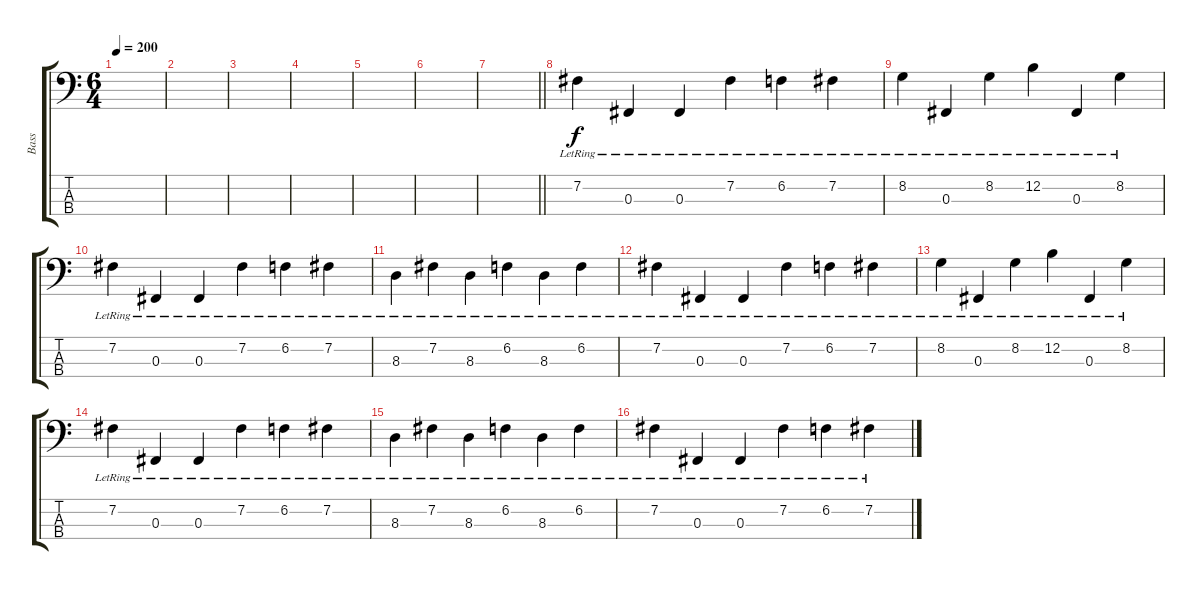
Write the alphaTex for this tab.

\track ("Bass" "Bass") {instrument electricbasspick}
\staff {score tabs}
\tuning (E2 B1 Gb1 Db1) {hide}
\ts (6 4)
\tempo 200
\clef f4
\ks c
|
|
|
|
|
|
\barLineRight lightlight
|
\section ("" "")
7.2{lr}.4 0.3{lr}.4 0.3{lr}.4 7.2{lr}.4 6.2{lr}.4 7.2{lr}.4 |
8.2{lr}.4 0.3{lr}.4 8.2{lr}.4 12.2{lr}.4 0.3{lr}.4 8.2{lr}.4 |
7.2{lr}.4 0.3{lr}.4 0.3{lr}.4 7.2{lr}.4 6.2{lr}.4 7.2{lr}.4 |
8.3{lr}.4 7.2{lr}.4 8.3{lr}.4 6.2{lr}.4 8.3{lr}.4 6.2{lr}.4 |
7.2{lr}.4 0.3{lr}.4 0.3{lr}.4 7.2{lr}.4 6.2{lr}.4 7.2{lr}.4 |
8.2{lr}.4 0.3{lr}.4 8.2{lr}.4 12.2{lr}.4 0.3{lr}.4 8.2{lr}.4 |
7.2{lr}.4 0.3{lr}.4 0.3{lr}.4 7.2{lr}.4 6.2{lr}.4 7.2{lr}.4 |
8.3{lr}.4 7.2{lr}.4 8.3{lr}.4 6.2{lr}.4 8.3{lr}.4 6.2{lr}.4 |
7.2{lr}.4 0.3{lr}.4 0.3{lr}.4 7.2{lr}.4 6.2{lr}.4 7.2{lr}.4
